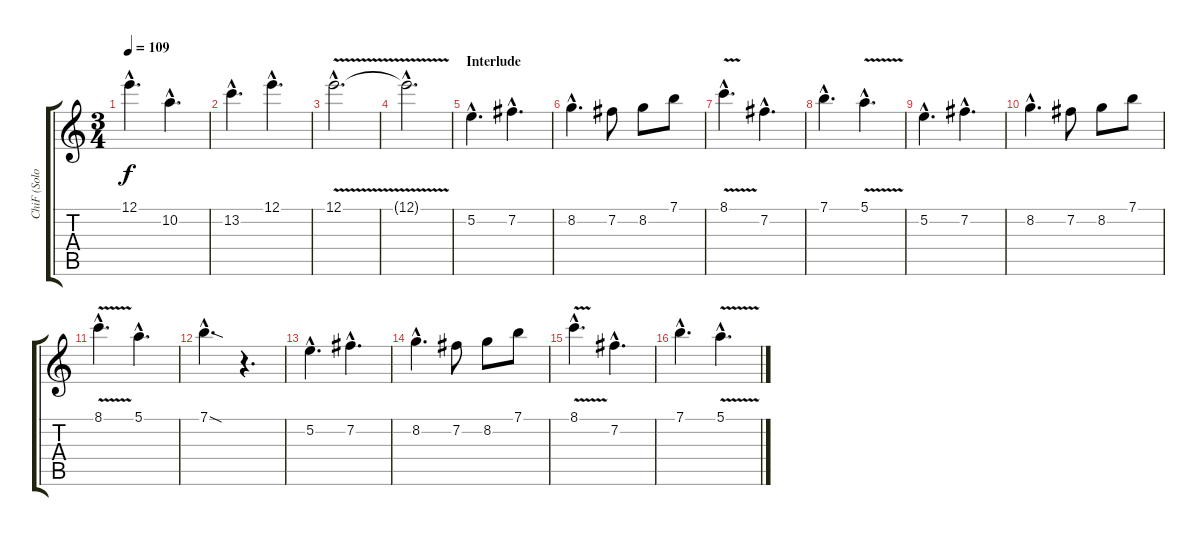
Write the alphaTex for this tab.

\track ("ChiF (Solo)" "ChiF (Solo") {instrument acousticguitarsteel}
\staff {score tabs}
\tuning (E4 B3 G3 D3 A2 E2) {hide}
\ts (3 4)
\tempo 109
\clef g2
\ks c
12.1{hac}.4{d dy f} 10.2{hac}.4{d} |
13.2{hac}.4{d} 12.1{hac}.4{d} |
12.1{v hac}.2{d} |
12.1{hac t}.2{d} |
\section ("" "Interlude")
5.2{hac}.4{d} 7.2{hac}.4{d} |
8.2{hac}.4{d} 7.2.8 8.2.8 7.1.8 |
8.1{v hac}.4{d} 7.2{hac}.4{d} |
7.1{hac}.4{d} 5.1{v hac}.4{d} |
5.2{hac}.4{d} 7.2{hac}.4{d} |
8.2{hac}.4{d} 7.2.8 8.2.8 7.1.8 |
8.1{v hac}.4{d} 5.1{hac}.4{d} |
7.1{sod hac}.4{d} r.4{d} |
5.2{hac}.4{d} 7.2{hac}.4{d} |
8.2{hac}.4{d} 7.2.8 8.2.8 7.1.8 |
8.1{v hac}.4{d} 7.2{hac}.4{d} |
7.1{hac}.4{d} 5.1{v hac}.4{d}
